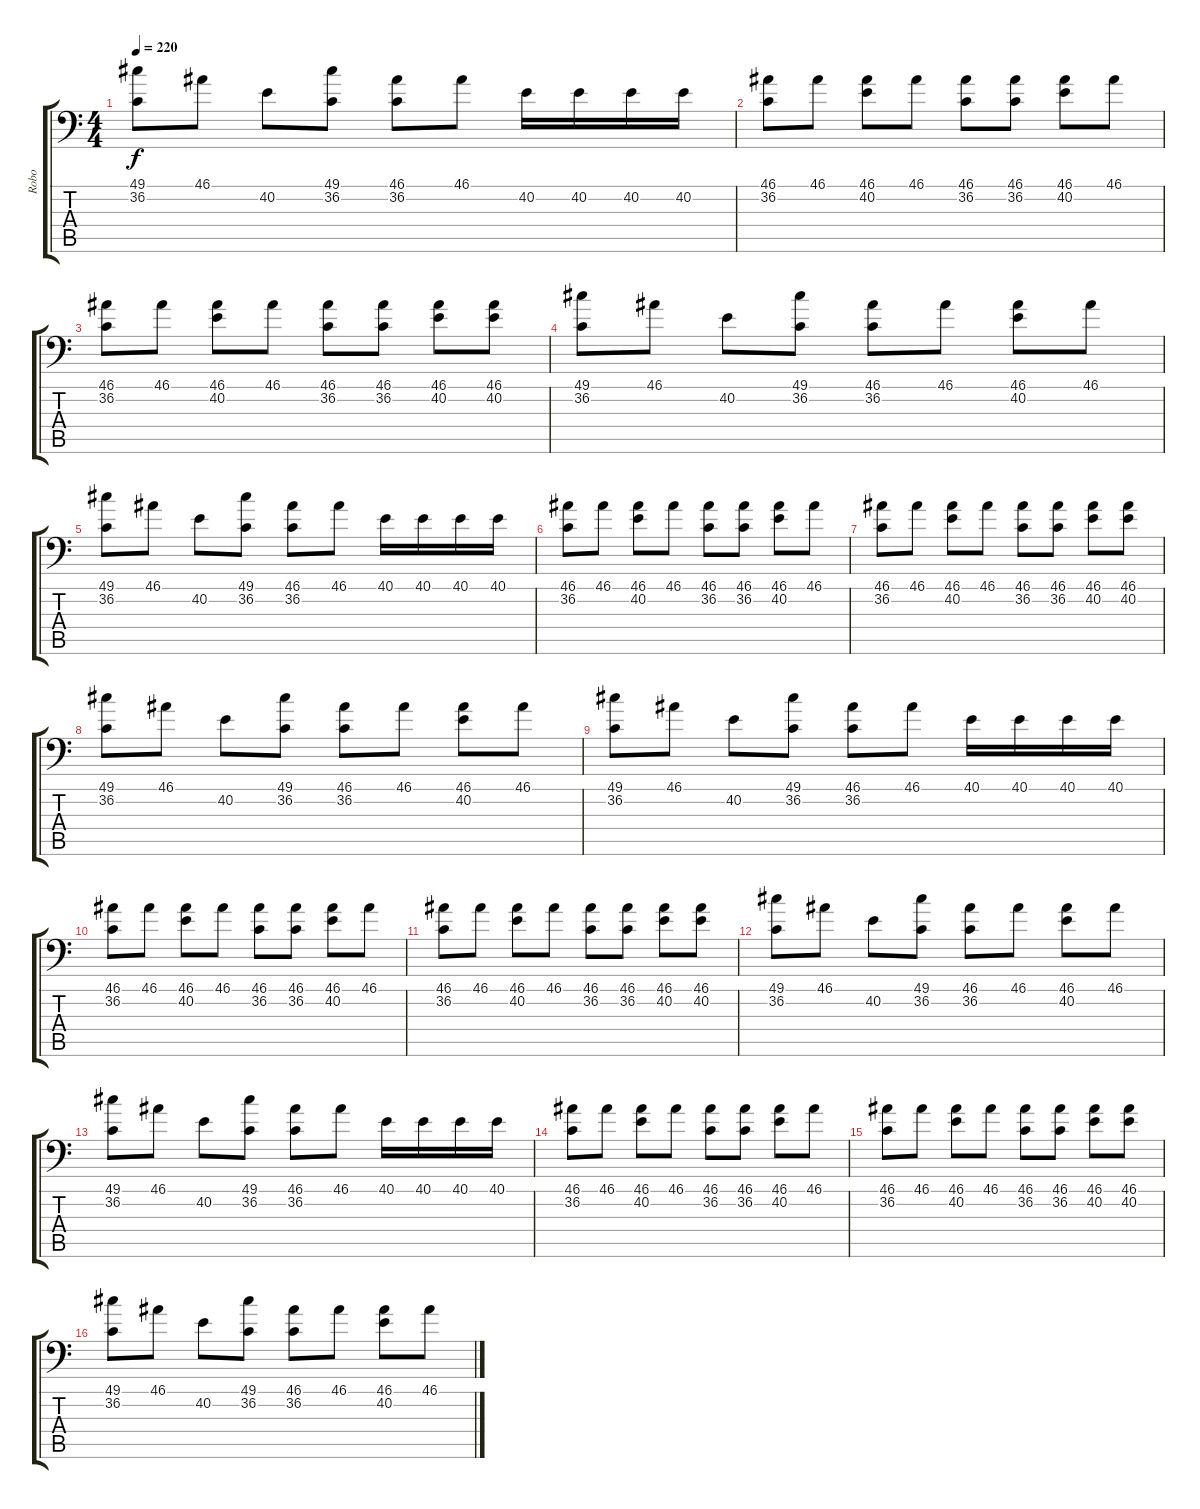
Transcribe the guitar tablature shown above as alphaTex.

\track ("Robo" "Robo") {instrument acousticgrandpiano}
\staff {score tabs}
\tuning (C-1 C-1 C-1 C-1 C-1 C-1) {hide}
\ts (4 4)
\tempo 220
\clef f4
\ks c
(49.1 36.2).8{dy f} 46.1.8 40.2.8 (49.1 36.2).8 (46.1 36.2).8 46.1.8 40.2.16 40.2.16 40.2.16 40.2.16 |
(46.1 36.2).8 46.1.8 (46.1 40.2).8 46.1.8 (46.1 36.2).8 (46.1 36.2).8 (46.1 40.2).8 46.1.8 |
(46.1 36.2).8 46.1.8 (46.1 40.2).8 46.1.8 (46.1 36.2).8 (46.1 36.2).8 (46.1 40.2).8 (46.1 40.2).8 |
(49.1 36.2).8 46.1.8 40.2.8 (49.1 36.2).8 (46.1 36.2).8 46.1.8 (46.1 40.2).8 46.1.8 |
(49.1 36.2).8 46.1.8 40.2.8 (49.1 36.2).8 (46.1 36.2).8 46.1.8 40.1.16 40.1.16 40.1.16 40.1.16 |
(46.1 36.2).8 46.1.8 (46.1 40.2).8 46.1.8 (46.1 36.2).8 (46.1 36.2).8 (46.1 40.2).8 46.1.8 |
(46.1 36.2).8 46.1.8 (46.1 40.2).8 46.1.8 (46.1 36.2).8 (46.1 36.2).8 (46.1 40.2).8 (46.1 40.2).8 |
(49.1 36.2).8 46.1.8 40.2.8 (49.1 36.2).8 (46.1 36.2).8 46.1.8 (46.1 40.2).8 46.1.8 |
(49.1 36.2).8 46.1.8 40.2.8 (49.1 36.2).8 (46.1 36.2).8 46.1.8 40.1.16 40.1.16 40.1.16 40.1.16 |
(46.1 36.2).8 46.1.8 (46.1 40.2).8 46.1.8 (46.1 36.2).8 (46.1 36.2).8 (46.1 40.2).8 46.1.8 |
(46.1 36.2).8 46.1.8 (46.1 40.2).8 46.1.8 (46.1 36.2).8 (46.1 36.2).8 (46.1 40.2).8 (46.1 40.2).8 |
(49.1 36.2).8 46.1.8 40.2.8 (49.1 36.2).8 (46.1 36.2).8 46.1.8 (46.1 40.2).8 46.1.8 |
(49.1 36.2).8 46.1.8 40.2.8 (49.1 36.2).8 (46.1 36.2).8 46.1.8 40.1.16 40.1.16 40.1.16 40.1.16 |
(46.1 36.2).8 46.1.8 (46.1 40.2).8 46.1.8 (46.1 36.2).8 (46.1 36.2).8 (46.1 40.2).8 46.1.8 |
(46.1 36.2).8 46.1.8 (46.1 40.2).8 46.1.8 (46.1 36.2).8 (46.1 36.2).8 (46.1 40.2).8 (46.1 40.2).8 |
(49.1 36.2).8 46.1.8 40.2.8 (49.1 36.2).8 (46.1 36.2).8 46.1.8 (46.1 40.2).8 46.1.8
